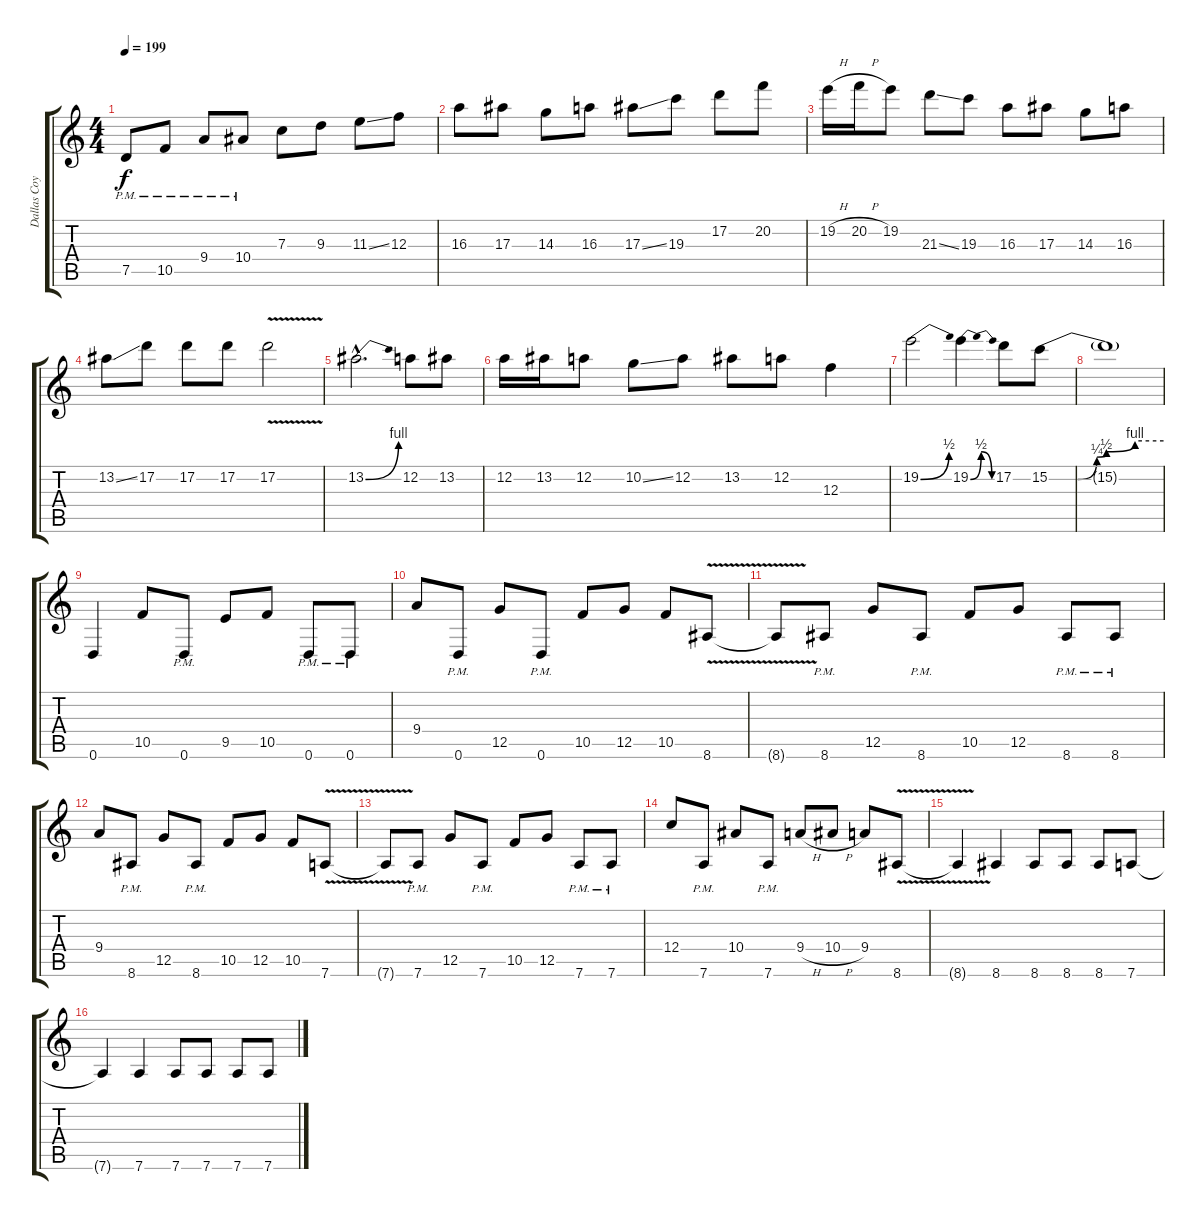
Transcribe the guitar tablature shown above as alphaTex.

\track ("Dallas Coyle (Guitar)" "Dallas Coy") {instrument distortionguitar}
\staff {score tabs}
\tuning (D4 A3 F3 C3 G2 D2) {hide}
\ts (4 4)
\tempo 199
\clef g2
\ks c
7.5{pm}.8{dy f} 10.5{pm}.8 9.4{pm}.8 10.4{pm}.8 7.3.8 9.3.8 11.3{ss}.8 12.3.8 |
16.3.8 17.3.8 14.3.8 16.3.8 17.3{ss}.8 19.3.8 17.2.8 20.2.8 |
19.2{h}.16 20.2{h}.16 19.2.8 21.3{ss}.8 19.3.8 16.3.8 17.3.8 14.3.8 16.3.8 |
13.2{ss}.8 17.2.8 17.2.8 17.2.8 17.2{v}.2 |
13.2{be (bend 0 0 60 4) hac}.2{d} 12.2.8 13.2.8 |
12.2.16 13.2.16 12.2.8 10.2{ss}.8 12.2.8 13.2.8 12.2.8 12.3.4 |
19.2{be (bend 0 0 60 2)}.2 19.2{be (bendrelease 0 0 20 2 30 2 60 0)}.4 17.2.8 15.2{be (custom 0 0 15 0 25 1 30 2 45 4 60 4)}.8 |
15.2{t}.1 |
0.6.4{balance 0} 10.5.8 0.6{pm}.8 9.5.8 10.5.8 0.6{pm}.8 0.6{pm}.8 |
9.4.8 0.6{pm}.8 12.5.8 0.6{pm}.8 10.5.8 12.5.8 10.5.8 8.6{v}.8 |
8.6{t}.8 8.6{pm}.8 12.5.8 8.6{pm}.8 10.5.8 12.5.8 8.6{pm}.8 8.6{pm}.8 |
9.4.8 8.6{pm}.8 12.5.8 8.6{pm}.8 10.5.8 12.5.8 10.5.8 7.6{v}.8 |
7.6{t}.8 7.6{pm}.8 12.5.8 7.6{pm}.8 10.5.8 12.5.8 7.6{pm}.8 7.6{pm}.8 |
12.4.8 7.6{pm}.8 10.4.8 7.6{pm}.8 9.4{h}.8 10.4{h}.8 9.4.8 8.6{v}.8 |
8.6{t}.4 8.6.4 8.6.8 8.6.8 8.6.8 7.6.8 |
7.6{t}.4 7.6.4 7.6.8 7.6.8 7.6.8 7.6.8
